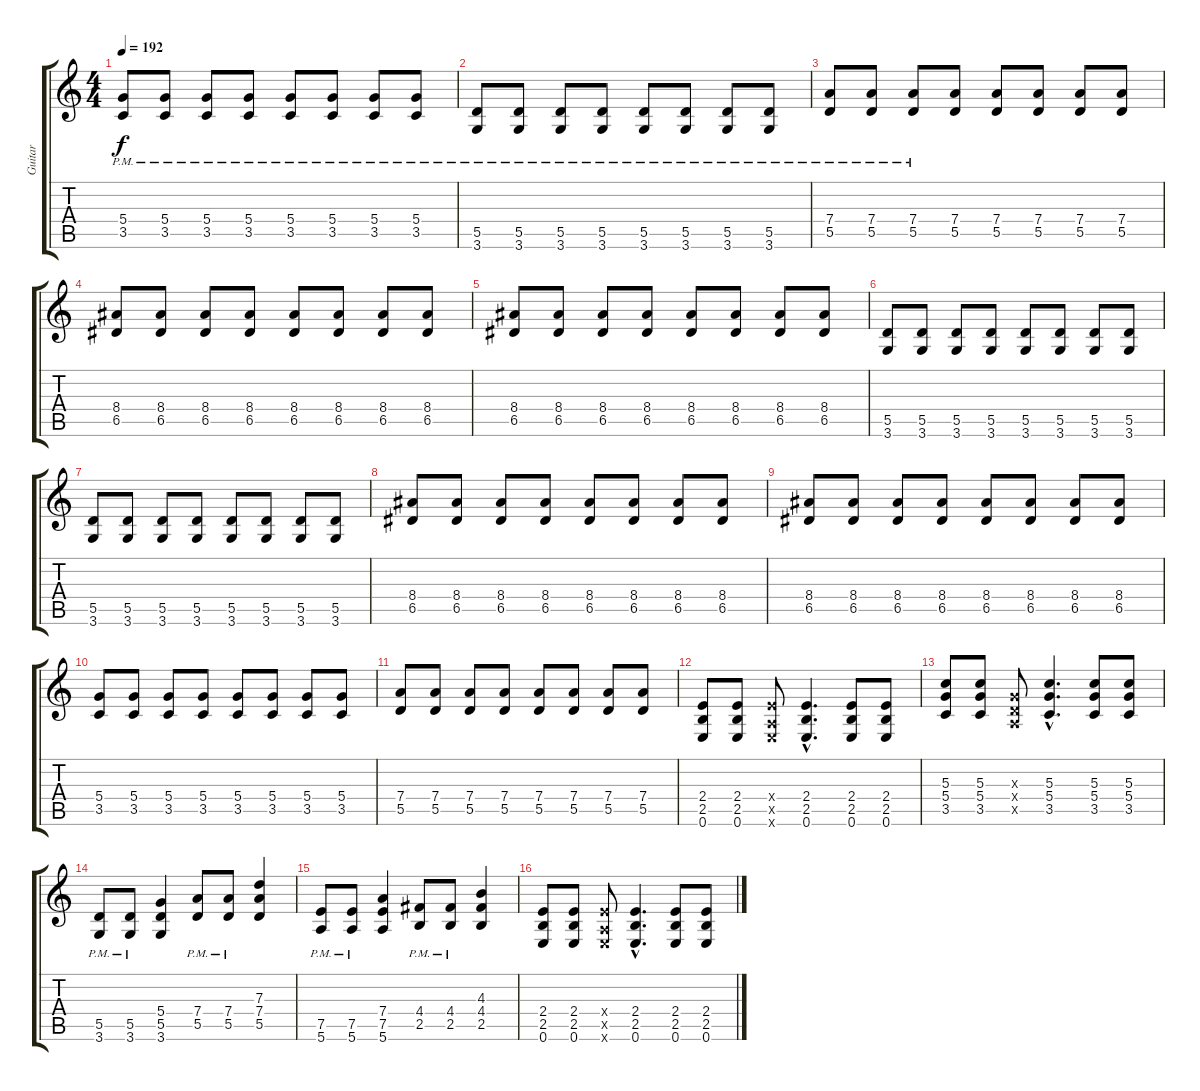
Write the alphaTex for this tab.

\track ("Guitar " "Guitar ") {instrument distortionguitar}
\staff {score tabs}
\tuning (E4 B3 G3 D3 A2 E2) {hide}
\ts (4 4)
\tempo 192
\clef g2
\ks c
(5.4{pm} 3.5{pm}).8{dy f} (5.4{pm} 3.5{pm}).8 (5.4{pm} 3.5{pm}).8 (5.4{pm} 3.5{pm}).8 (5.4{pm} 3.5{pm}).8 (5.4{pm} 3.5{pm}).8 (5.4{pm} 3.5{pm}).8 (5.4{pm} 3.5{pm}).8 |
(5.5{pm} 3.6{pm}).8 (5.5{pm} 3.6{pm}).8 (5.5{pm} 3.6{pm}).8 (5.5{pm} 3.6{pm}).8 (5.5{pm} 3.6{pm}).8 (5.5{pm} 3.6{pm}).8 (5.5{pm} 3.6{pm}).8 (5.5{pm} 3.6{pm}).8 |
(7.4{pm} 5.5{pm}).8 (7.4{pm} 5.5{pm}).8 (7.4{pm} 5.5{pm}).8 (7.4 5.5).8 (7.4 5.5).8 (7.4 5.5).8 (7.4 5.5).8 (7.4 5.5).8 |
(8.4 6.5).8 (8.4 6.5).8 (8.4 6.5).8 (8.4 6.5).8 (8.4 6.5).8 (8.4 6.5).8 (8.4 6.5).8 (8.4 6.5).8 |
(8.4 6.5).8 (8.4 6.5).8 (8.4 6.5).8 (8.4 6.5).8 (8.4 6.5).8 (8.4 6.5).8 (8.4 6.5).8 (8.4 6.5).8 |
(5.5 3.6).8 (5.5 3.6).8 (5.5 3.6).8 (5.5 3.6).8 (5.5 3.6).8 (5.5 3.6).8 (5.5 3.6).8 (5.5 3.6).8 |
(5.5 3.6).8 (5.5 3.6).8 (5.5 3.6).8 (5.5 3.6).8 (5.5 3.6).8 (5.5 3.6).8 (5.5 3.6).8 (5.5 3.6).8 |
(8.4 6.5).8 (8.4 6.5).8 (8.4 6.5).8 (8.4 6.5).8 (8.4 6.5).8 (8.4 6.5).8 (8.4 6.5).8 (8.4 6.5).8 |
(8.4 6.5).8 (8.4 6.5).8 (8.4 6.5).8 (8.4 6.5).8 (8.4 6.5).8 (8.4 6.5).8 (8.4 6.5).8 (8.4 6.5).8 |
(5.4 3.5).8 (5.4 3.5).8 (5.4 3.5).8 (5.4 3.5).8 (5.4 3.5).8 (5.4 3.5).8 (5.4 3.5).8 (5.4 3.5).8 |
(7.4 5.5).8 (7.4 5.5).8 (7.4 5.5).8 (7.4 5.5).8 (7.4 5.5).8 (7.4 5.5).8 (7.4 5.5).8 (7.4 5.5).8 |
(2.4 2.5 0.6).8 (2.4 2.5 0.6).8 (2.4{x} 0.5{x} 0.6{x}).8 (2.4{hac} 2.5{hac} 0.6{hac}).4{d} (2.4 2.5 0.6).8 (2.4 2.5 0.6).8 |
(5.3 5.4 3.5).8 (5.3 5.4 3.5).8 (0.3{x} 0.4{x} 0.5{x}).8 (5.3{hac} 5.4{hac} 3.5{hac}).4{d} (5.3 5.4 3.5).8 (5.3 5.4 3.5).8 |
(5.5{pm} 3.6{pm}).8 (5.5{pm} 3.6{pm}).8 (5.4 5.5 3.6).4 (7.4{pm} 5.5{pm}).8 (7.4{pm} 5.5{pm}).8 (7.3 7.4 5.5).4 |
(7.5{pm} 5.6{pm}).8 (7.5{pm} 5.6{pm}).8 (7.4 7.5 5.6).4 (4.4{pm} 2.5{pm}).8 (4.4{pm} 2.5{pm}).8 (4.3 4.4 2.5).4 |
(2.4 2.5 0.6).8 (2.4 2.5 0.6).8 (2.4{x} 0.5{x} 0.6{x}).8 (2.4{hac} 2.5{hac} 0.6{hac}).4{d} (2.4 2.5 0.6).8 (2.4 2.5 0.6).8
